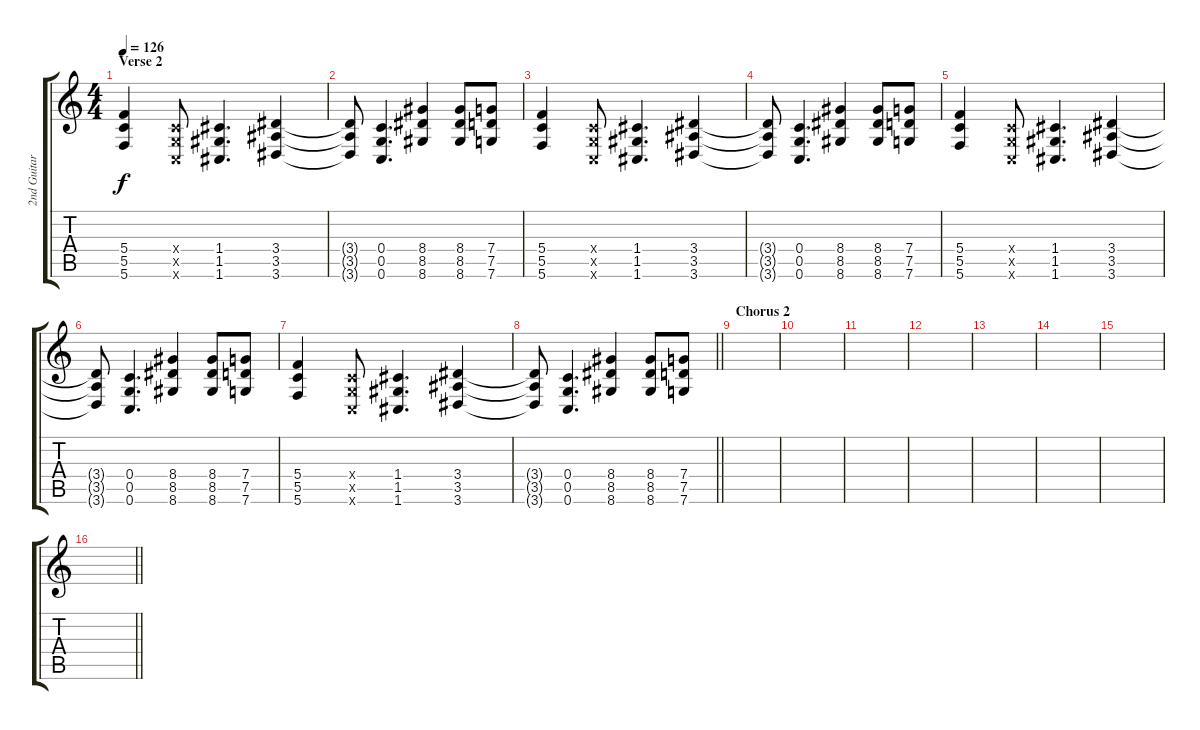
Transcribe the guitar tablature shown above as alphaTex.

\track ("2nd Guitar " "2nd Guitar") {instrument electricguitarclean}
\staff {score tabs}
\tuning (D4 A3 F3 C3 G2 C2) {hide}
\ts (4 4)
\section ("" "Verse 2")
\tempo 126
\clef g2
\ks c
(5.4 5.5 5.6).4{dy f} (0.4{x} 0.5{x} 0.6{x}).8 (1.4 1.5 1.6).4{d} (3.4 3.5 3.6).4 |
(3.4{t} 3.5{t} 3.6{t}).8 (0.4 0.5 0.6).4{d} (8.4 8.5 8.6).4 (8.4 8.5 8.6).8 (7.4 7.5 7.6).8 |
(5.4 5.5 5.6).4 (0.4{x} 0.5{x} 0.6{x}).8 (1.4 1.5 1.6).4{d} (3.4 3.5 3.6).4 |
(3.4{t} 3.5{t} 3.6{t}).8 (0.4 0.5 0.6).4{d} (8.4 8.5 8.6).4 (8.4 8.5 8.6).8 (7.4 7.5 7.6).8 |
(5.4 5.5 5.6).4 (0.4{x} 0.5{x} 0.6{x}).8 (1.4 1.5 1.6).4{d} (3.4 3.5 3.6).4 |
(3.4{t} 3.5{t} 3.6{t}).8 (0.4 0.5 0.6).4{d} (8.4 8.5 8.6).4 (8.4 8.5 8.6).8 (7.4 7.5 7.6).8 |
(5.4 5.5 5.6).4 (0.4{x} 0.5{x} 0.6{x}).8 (1.4 1.5 1.6).4{d} (3.4 3.5 3.6).4 |
\barLineRight lightlight
(3.4{t} 3.5{t} 3.6{t}).8 (0.4 0.5 0.6).4{d} (8.4 8.5 8.6).4 (8.4 8.5 8.6).8 (7.4 7.5 7.6).8 |
\section ("" "Chorus 2")
|
|
|
|
|
|
|
\barLineRight lightlight
